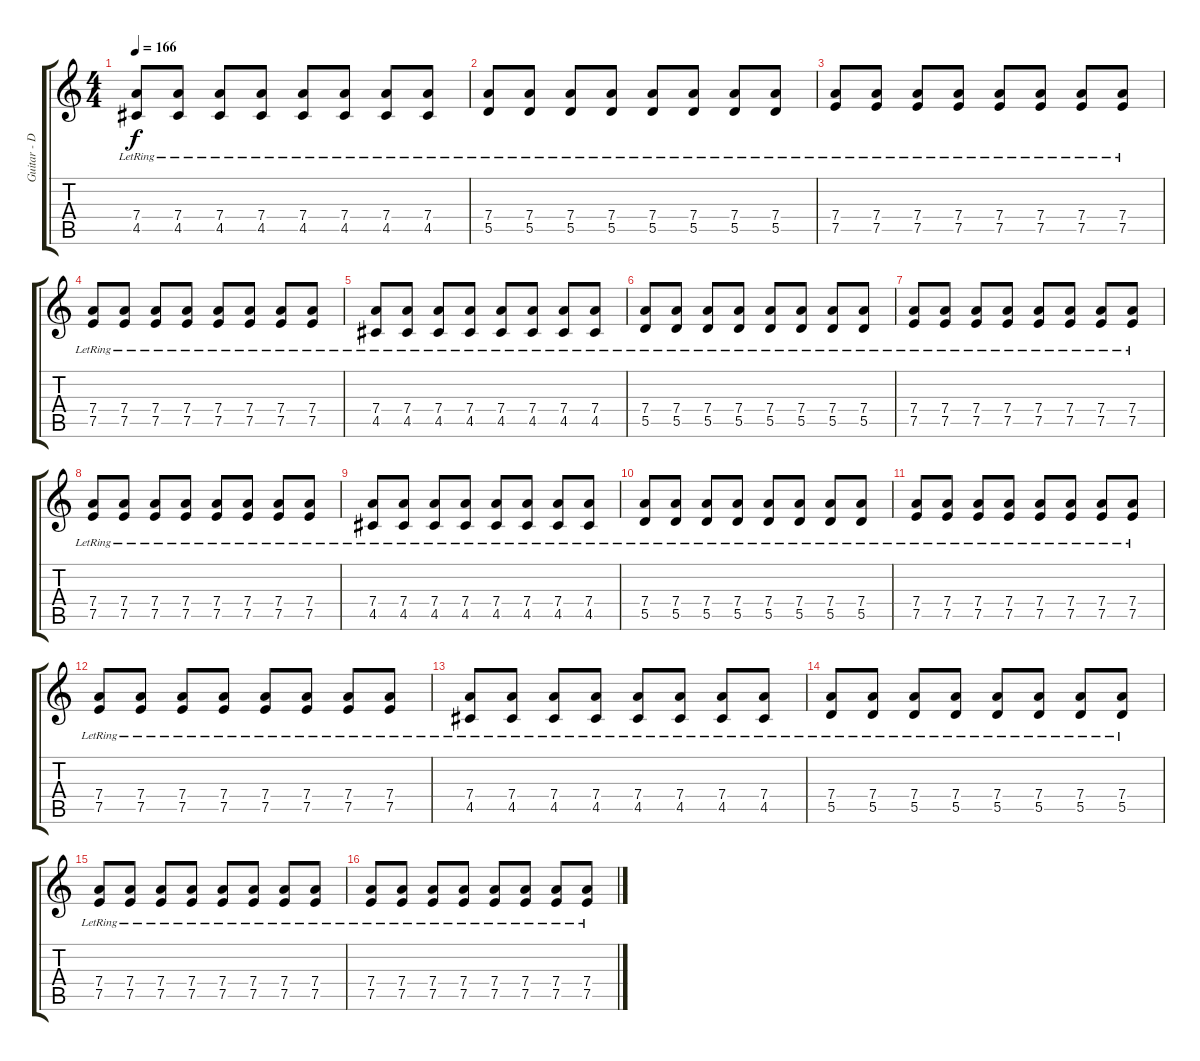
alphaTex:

\track ("Guitar - Dave Kennedy" "Guitar - D") {instrument electricguitarclean}
\staff {score tabs}
\tuning (E4 B3 G3 D3 A2 E2) {hide}
\ts (4 4)
\tempo 166
\clef g2
\ks c
(7.4{lr} 4.5{lr}).8{dy f} (7.4{lr} 4.5{lr}).8 (7.4{lr} 4.5{lr}).8 (7.4{lr} 4.5{lr}).8 (7.4{lr} 4.5{lr}).8 (7.4{lr} 4.5{lr}).8 (7.4{lr} 4.5{lr}).8 (7.4{lr} 4.5{lr}).8 |
(7.4{lr} 5.5{lr}).8 (7.4{lr} 5.5{lr}).8 (7.4{lr} 5.5{lr}).8 (7.4{lr} 5.5{lr}).8 (7.4{lr} 5.5{lr}).8 (7.4{lr} 5.5{lr}).8 (7.4{lr} 5.5{lr}).8 (7.4{lr} 5.5{lr}).8 |
(7.4{lr} 7.5{lr}).8 (7.4{lr} 7.5{lr}).8 (7.4{lr} 7.5{lr}).8 (7.4{lr} 7.5{lr}).8 (7.4{lr} 7.5{lr}).8 (7.4{lr} 7.5{lr}).8 (7.4{lr} 7.5{lr}).8 (7.4{lr} 7.5{lr}).8 |
(7.4{lr} 7.5{lr}).8 (7.4{lr} 7.5{lr}).8 (7.4{lr} 7.5{lr}).8 (7.4{lr} 7.5{lr}).8 (7.4{lr} 7.5{lr}).8 (7.4{lr} 7.5{lr}).8 (7.4{lr} 7.5{lr}).8 (7.4{lr} 7.5{lr}).8 |
(7.4{lr} 4.5{lr}).8 (7.4{lr} 4.5{lr}).8 (7.4{lr} 4.5{lr}).8 (7.4{lr} 4.5{lr}).8 (7.4{lr} 4.5{lr}).8 (7.4{lr} 4.5{lr}).8 (7.4{lr} 4.5{lr}).8 (7.4{lr} 4.5{lr}).8 |
(7.4{lr} 5.5{lr}).8 (7.4{lr} 5.5{lr}).8 (7.4{lr} 5.5{lr}).8 (7.4{lr} 5.5{lr}).8 (7.4{lr} 5.5{lr}).8 (7.4{lr} 5.5{lr}).8 (7.4{lr} 5.5{lr}).8 (7.4{lr} 5.5{lr}).8 |
(7.4{lr} 7.5{lr}).8 (7.4{lr} 7.5{lr}).8 (7.4{lr} 7.5{lr}).8 (7.4{lr} 7.5{lr}).8 (7.4{lr} 7.5{lr}).8 (7.4{lr} 7.5{lr}).8 (7.4{lr} 7.5{lr}).8 (7.4{lr} 7.5{lr}).8 |
(7.4{lr} 7.5{lr}).8 (7.4{lr} 7.5{lr}).8 (7.4{lr} 7.5{lr}).8 (7.4{lr} 7.5{lr}).8 (7.4{lr} 7.5{lr}).8 (7.4{lr} 7.5{lr}).8 (7.4{lr} 7.5{lr}).8 (7.4{lr} 7.5{lr}).8 |
(7.4{lr} 4.5{lr}).8 (7.4{lr} 4.5{lr}).8 (7.4{lr} 4.5{lr}).8 (7.4{lr} 4.5{lr}).8 (7.4{lr} 4.5{lr}).8 (7.4{lr} 4.5{lr}).8 (7.4{lr} 4.5{lr}).8 (7.4{lr} 4.5{lr}).8 |
(7.4{lr} 5.5{lr}).8 (7.4{lr} 5.5{lr}).8 (7.4{lr} 5.5{lr}).8 (7.4{lr} 5.5{lr}).8 (7.4{lr} 5.5{lr}).8 (7.4{lr} 5.5{lr}).8 (7.4{lr} 5.5{lr}).8 (7.4{lr} 5.5{lr}).8 |
(7.4{lr} 7.5{lr}).8 (7.4{lr} 7.5{lr}).8 (7.4{lr} 7.5{lr}).8 (7.4{lr} 7.5{lr}).8 (7.4{lr} 7.5{lr}).8 (7.4{lr} 7.5{lr}).8 (7.4{lr} 7.5{lr}).8 (7.4{lr} 7.5{lr}).8 |
(7.4{lr} 7.5{lr}).8 (7.4{lr} 7.5{lr}).8 (7.4{lr} 7.5{lr}).8 (7.4{lr} 7.5{lr}).8 (7.4{lr} 7.5{lr}).8 (7.4{lr} 7.5{lr}).8 (7.4{lr} 7.5{lr}).8 (7.4{lr} 7.5{lr}).8 |
(7.4{lr} 4.5{lr}).8 (7.4{lr} 4.5{lr}).8 (7.4{lr} 4.5{lr}).8 (7.4{lr} 4.5{lr}).8 (7.4{lr} 4.5{lr}).8 (7.4{lr} 4.5{lr}).8 (7.4{lr} 4.5{lr}).8 (7.4{lr} 4.5{lr}).8 |
(7.4{lr} 5.5{lr}).8 (7.4{lr} 5.5{lr}).8 (7.4{lr} 5.5{lr}).8 (7.4{lr} 5.5{lr}).8 (7.4{lr} 5.5{lr}).8 (7.4{lr} 5.5{lr}).8 (7.4{lr} 5.5{lr}).8 (7.4{lr} 5.5{lr}).8 |
(7.4{lr} 7.5{lr}).8 (7.4{lr} 7.5{lr}).8 (7.4{lr} 7.5{lr}).8 (7.4{lr} 7.5{lr}).8 (7.4{lr} 7.5{lr}).8 (7.4{lr} 7.5{lr}).8 (7.4{lr} 7.5{lr}).8 (7.4{lr} 7.5{lr}).8 |
(7.4{lr} 7.5{lr}).8 (7.4{lr} 7.5{lr}).8 (7.4{lr} 7.5{lr}).8 (7.4{lr} 7.5{lr}).8 (7.4{lr} 7.5{lr}).8 (7.4{lr} 7.5{lr}).8 (7.4{lr} 7.5{lr}).8 (7.4{lr} 7.5{lr}).8
